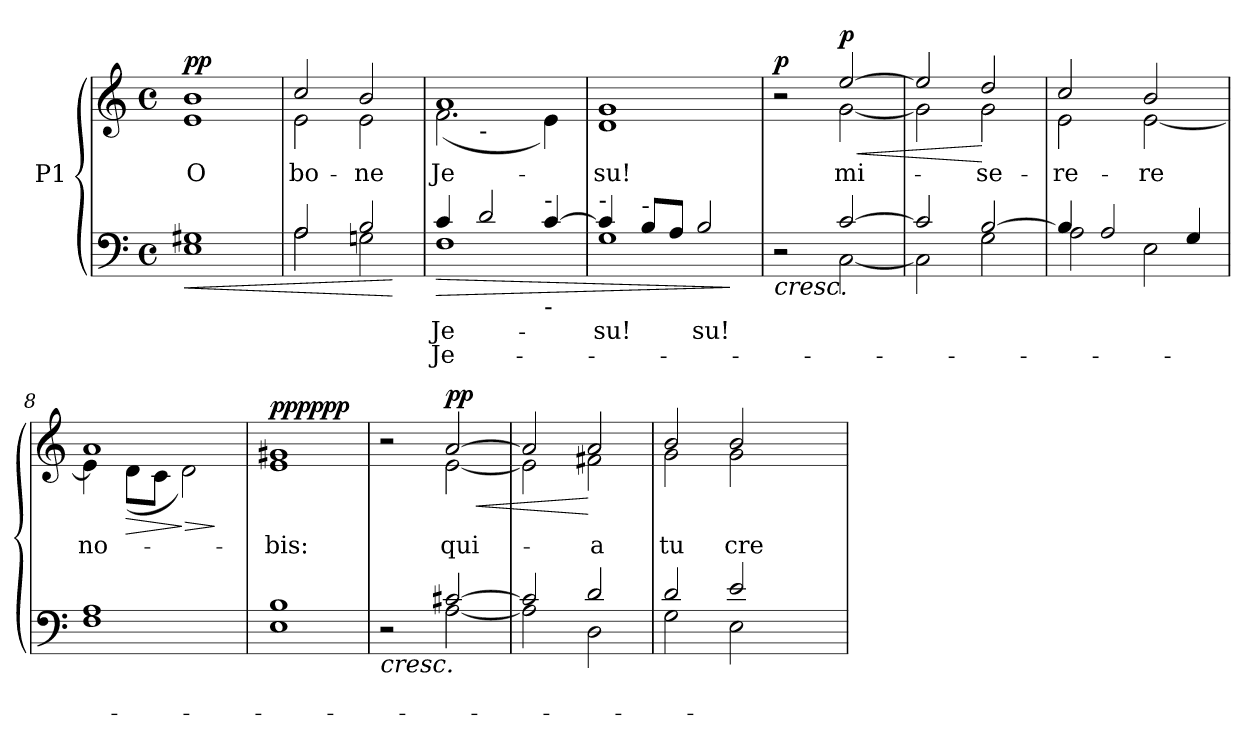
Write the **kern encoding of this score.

**kern	**text	**text	**kern	**text	**dynam
*part1	*part1	*part1	*part1	*part1	*part1
*staff2	*staff2	*staff2	*staff1	*staff1	*staff1/2
*I"P1	*	*	*	*	*
!!LO:PB:g=z
*clefF4	*	*	*clefG2	*	*
*k[]	*	*	*k[]	*	*
*C:	*	*	*C:	*	*
*M4/4	*	*	*M4/4	*	*
*met(c)	*	*	*met(c)	*	*
*MM80	*	*	*MM80	*	*
=1	=1	=1	=1	=1	=1
!	!	!	!	!	!LO:HP:b=2
*^	*	*	*	*	*
!	!	!	!	!LO:TX:a:B:t=Andante sostenuto	!	!
!	!	!	!	!	!LO:LY:b:color=#000000	!LO:HP:n=1:b
*	*	*	*	*^	*	*
1G#Xi	1Ei	.	.	1bi	1ei	O	< < p p
=2	=2	=2	=2	=2	=2	=2	=2
!	!	!	!	!	!	!LO:LY:b:color=#000000	!
2Ai/	2Ai\	.	.	2cci/	2ei\	bo-	.
!	!	!	!	!	!	!LO:LY:b:color=#000000	!
2Bi/	2Gni\	.	.	2bi/	2ei\	-ne	.
*v	*v	*	*	*	*	*	*
*	*	*	*v	*v	*	*
.	.	.	.	.	[ [
=3	=3	=3	=3	=3	=3
!	!LO:LY:a:color=#000000	!LO:LY:b:color=#000000	!	!	!LO:HP:b=2
*^	*	*	*	*	*
!	!	!	!	!	!LO:LY:b:color=#000000	!LO:HP:n=1:b
*	*	*	*	*^	*	*
*	*	*	*	*	*^	*	*
4ci/	1Fi	Je-	Je-	1ai	(2.fi\	4ryy	Je-	> >
!	!	!	!	!	!	!LO:TX:b:t=-	!	!
2di/	.	.	.	.	.	2.ryy	.	.
!LO:TX:a:t=-	!	!	!	!	!	!	!	!
!LO:TX:b:t=-	!	!	!	!	!	!	!	!
[4ci/	.	.	.	.	4ei\)	.	.	.
*	*	*	*	*v	*v	*v	*	*
=4	=4	=4	=4	=4	=4	=4
*	*	*	*	*^	*	*
*	*	*	*	*	*^	*	*
!	!	!LO:LY:b:color=#000000	!	!	!	!	!	!
*	*	*	*	*v	*v	*v	*	*
*	*	*	*	*^	*	*
*	*	*	*	*	*^	*	*
!LO:TX:a:t=-	!	!	!	!	!	!	!	!
!	!	!	!	!	!	!	!LO:LY:b:color=#000000	!
*	*	*	*	*v	*v	*v	*	*
4ci/]	1Gi	-su!	.	1di 1gi	-su!	.
!LO:TX:a:t=-	!	!	!	!	!	!
8Bi/L	.	.	.	.	.	.
8Ai/J	.	.	.	.	.	.
!	!	!LO:LY:a:color=#000000	!	!	!	!
2Bi/	.	-su!	.	.	.	.
*v	*v	*	*	*	*	*
.	.	.	.	.	] ]
=5	=5	=5	=5	=5	=5
!	!	!	!	!	!LO:HP:b=2
*^	*	*	*^	*	*
2r	2ryy	.	.	2r	2ryy	.	< p
!	!	!	!	!	!	!LO:LY:b:color=#000000	!LO:HP:b
[2ci/	[2Ci\	.	.	[2eei/	[2gi\	mi-	< p
=6	=6	=6	=6	=6	=6	=6	=6
2ci/]	2Ci\]	.	.	2eei/]	2gi\]	.	.
!	!	!	!	!	!	!LO:LY:b:color=#000000	!
[2Bi/	2Gi\	.	.	2ddi/	2gi\	-se-	[
*v	*v	*	*	*	*	*	*
*	*	*	*v	*v	*	*
.	.	.	.	.	[
=7	=7	=7	=7	=7	=7
*^	*	*	*	*	*
!	!	!	!	!	!LO:LY:b:color=#000000	!
*	*	*	*	*^	*	*
4Bi/]	2Ai\	.	.	2cci/	2ei\	-re-	.
2Ai/	.	.	.	.	.	.	.
!	!	!	!	!	!	!LO:LY:b:color=#000000	!
.	2Ei\	.	.	2bi/	[2ei\	-re	.
4Gi/	.	.	.	.	.	.	.
=8	=8	=8	=8	=8	=8	=8	=8
!	!	!	!	!	!	!LO:LY:b:color=#000000	!
1Ai	1Fi	.	.	1ai	4ei\]	no-	.
!	!	!	!	!	!	!	!LO:HP:b
.	.	.	.	.	(8di\L	.	>
.	.	.	.	.	8ci\J	.	.
!	!	!	!	!	!	!	!LO:HP:n=1:b
.	.	.	.	.	2di\)	.	] >
*v	*v	*	*	*	*	*	*
*	*	*	*v	*v	*	*
.	.	.	.	.	]
=9	=9	=9	=9	=9	=9
*^	*	*	*	*	*
!	!	!	!	!	!LO:LY:b:color=#000000	!
*	*	*	*	*^	*	*
1Bi	1Ei	.	.	1g#Xi	1ei	-bis:	pp pp pp
!!LO:LB:g=z	!!
=10	=10	=10	=10	=10	=10	=10	=10
!	!	!	!	!	!	!	!LO:HP:b=2
2r	2ryy	.	.	2r	2ryy	.	<
!	!	!	!	!	!	!LO:LY:b:color=#000000	!LO:HP:b
[2c#Xi/	[2Ai\	.	.	[2ai/	[2ei\	qui-	< p p
=11	=11	=11	=11	=11	=11	=11	=11
2c#i/]	2Ai\]	.	.	2ai/]	2ei\]	.	.
!	!	!	!	!	!	!LO:LY:b:color=#000000	!
2di/	2Di\	.	.	2ai/	2f#Xi\	-a	[
*v	*v	*	*	*	*	*	*
*	*	*	*v	*v	*	*
.	.	.	.	.	[
=12	=12	=12	=12	=12	=12
*^	*	*	*	*	*
!	!	!	!	!	!LO:LY:b:color=#000000	!
*	*^	*	*	*^	*	*
*	*	*	*	*	*	*^	*	*
2di/	2Gi\	2ryy	.	.	2bi/	2gi\	2ryy	tu	.
!	!	!	!	!	!	!	!	!LO:LY:b:color=#000000	!
2ei/	2Ei\	4ryy	.	.	2bi/	2gi\	4ryy	cre-	.
.	.	8ryy	.	.	.	.	8ryy	.	.
.	.	16ryy	.	.	.	.	16ryy	.	.
.	.	32ryy	.	.	.	.	32ryy	.	.
.	.	64ryy	.	.	.	.	64ryy	.	.
.	.	128...ryy	.	.	.	.	128...ryy	.	.
.	.	1024ryy	.	.	.	.	1024ryy	.	mf mf
*v	*v	*v	*	*	*	*	*	*	*
*	*	*	*v	*v	*v	*	*
=	=	=	=	=	=
*-	*-	*-	*-	*-	*-
